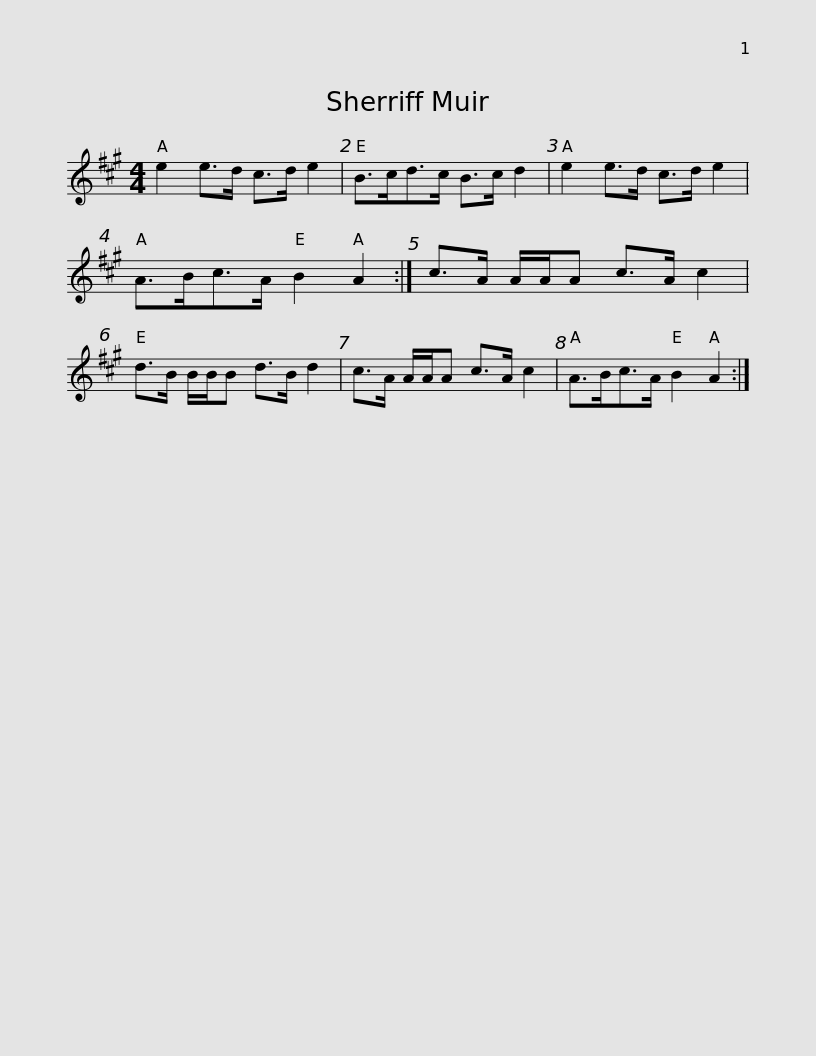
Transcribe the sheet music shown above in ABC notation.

X:1
L:1/8
M:4/4
I:linebreak $
K:A
V:1 treble
V:1
 e2 e>d c>d e2 | B>cd>c B>c d2 | e2 e>d c>d e2 | A>Bc>A B2 A2 :|$ c>A A/A/A c>A c2 | %5
 d>B B/B/B d>B d2 | c>A A/A/A c>A c2 | A>Bc>A B2 A2 :| %8
